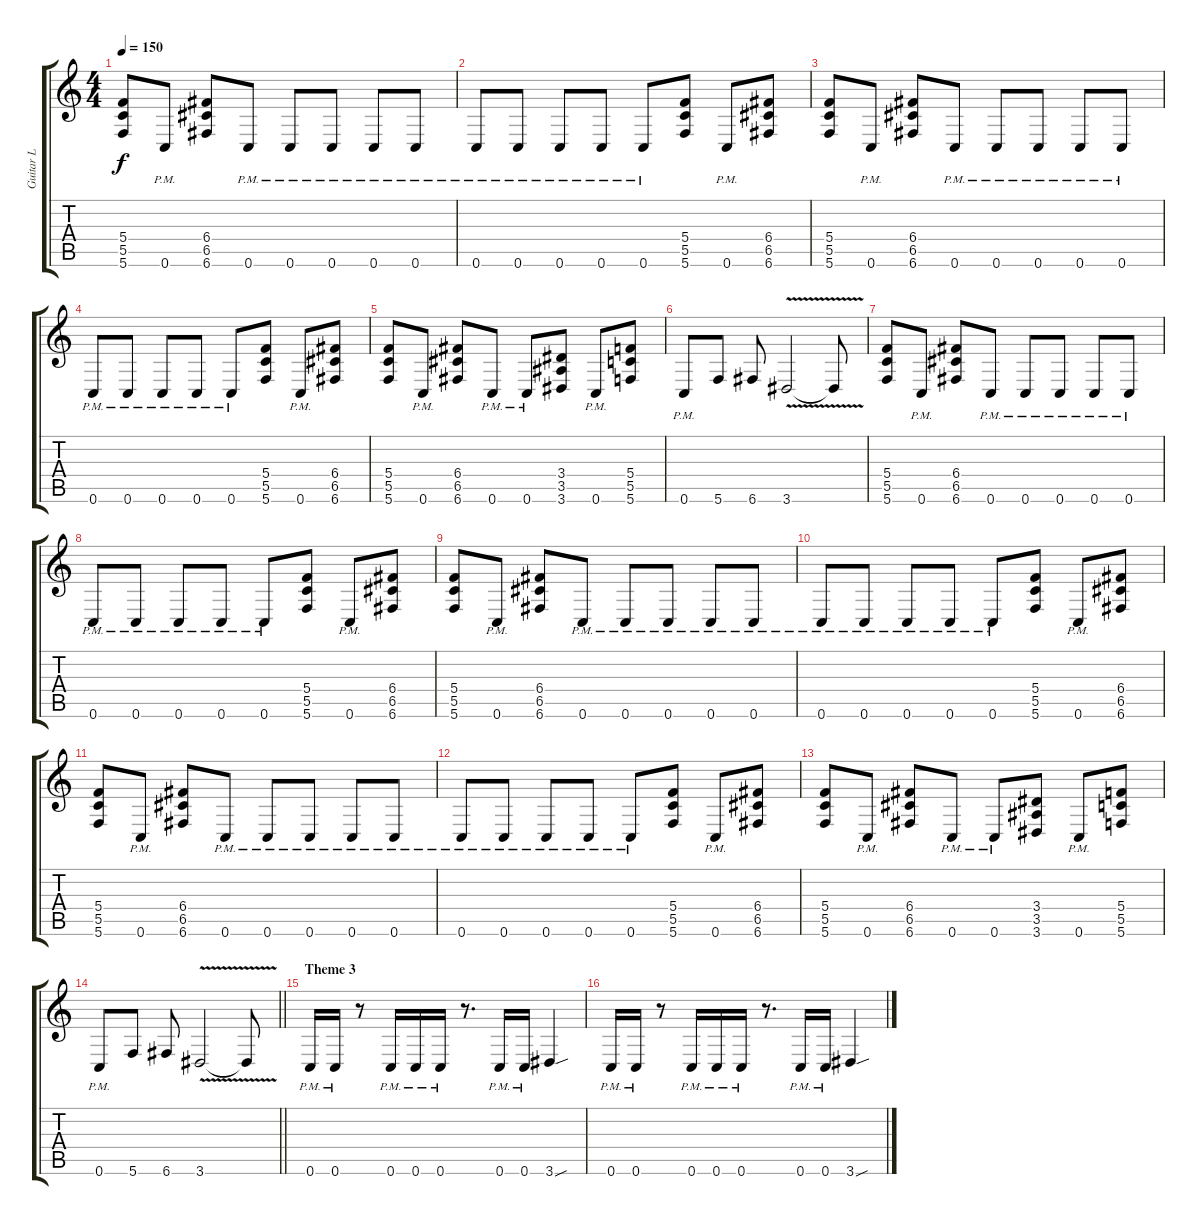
\track ("Guitar L" "Guitar L") {instrument distortionguitar}
\staff {score tabs}
\tuning (D4 A3 F3 C3 G2 C2) {hide}
\ts (4 4)
\tempo 150
\clef g2
\ks c
(5.4 5.5 5.6).8{dy f} 0.6{pm}.8 (6.4 6.5 6.6).8 0.6{pm}.8 0.6{pm}.8 0.6{pm}.8 0.6{pm}.8 0.6{pm}.8 |
0.6{pm}.8 0.6{pm}.8 0.6{pm}.8 0.6{pm}.8 0.6{pm}.8 (5.4 5.5 5.6).8 0.6{pm}.8 (6.4 6.5 6.6).8 |
(5.4 5.5 5.6).8 0.6{pm}.8 (6.4 6.5 6.6).8 0.6{pm}.8 0.6{pm}.8 0.6{pm}.8 0.6{pm}.8 0.6{pm}.8 |
0.6{pm}.8 0.6{pm}.8 0.6{pm}.8 0.6{pm}.8 0.6{pm}.8 (5.4 5.5 5.6).8 0.6{pm}.8 (6.4 6.5 6.6).8 |
(5.4 5.5 5.6).8 0.6{pm}.8 (6.4 6.5 6.6).8 0.6{pm}.8 0.6{pm}.8 (3.4 3.5 3.6).8 0.6{pm}.8 (5.4 5.5 5.6).8 |
0.6{pm}.8 5.6.8 6.6.8 3.6{v}.2 3.6{t}.8 |
(5.4 5.5 5.6).8 0.6{pm}.8 (6.4 6.5 6.6).8 0.6{pm}.8 0.6{pm}.8 0.6{pm}.8 0.6{pm}.8 0.6{pm}.8 |
0.6{pm}.8 0.6{pm}.8 0.6{pm}.8 0.6{pm}.8 0.6{pm}.8 (5.4 5.5 5.6).8 0.6{pm}.8 (6.4 6.5 6.6).8 |
(5.4 5.5 5.6).8 0.6{pm}.8 (6.4 6.5 6.6).8 0.6{pm}.8 0.6{pm}.8 0.6{pm}.8 0.6{pm}.8 0.6{pm}.8 |
0.6{pm}.8 0.6{pm}.8 0.6{pm}.8 0.6{pm}.8 0.6{pm}.8 (5.4 5.5 5.6).8 0.6{pm}.8 (6.4 6.5 6.6).8 |
(5.4 5.5 5.6).8 0.6{pm}.8 (6.4 6.5 6.6).8 0.6{pm}.8 0.6{pm}.8 0.6{pm}.8 0.6{pm}.8 0.6{pm}.8 |
0.6{pm}.8 0.6{pm}.8 0.6{pm}.8 0.6{pm}.8 0.6{pm}.8 (5.4 5.5 5.6).8 0.6{pm}.8 (6.4 6.5 6.6).8 |
(5.4 5.5 5.6).8 0.6{pm}.8 (6.4 6.5 6.6).8 0.6{pm}.8 0.6{pm}.8 (3.4 3.5 3.6).8 0.6{pm}.8 (5.4 5.5 5.6).8 |
\barLineRight lightlight
0.6{pm}.8 5.6.8 6.6.8 3.6{v}.2 3.6{t}.8 |
\section ("" "Theme 3")
0.6{pm}.16 0.6{pm}.16 r.8 0.6{pm}.16 0.6{pm}.16 0.6{pm}.16 r.8{d} 0.6{pm}.16 0.6{pm}.16 3.6{sou}.4 |
0.6{pm}.16 0.6{pm}.16 r.8 0.6{pm}.16 0.6{pm}.16 0.6{pm}.16 r.8{d} 0.6{pm}.16 0.6{pm}.16 3.6{sou}.4
